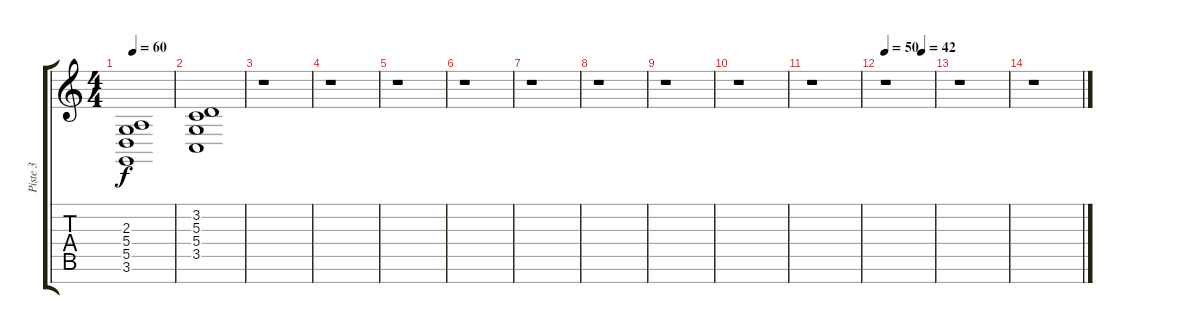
\track ("Piste 3" "Piste 3") {instrument rockorgan}
\staff {score tabs}
\tuning (E4 B3 G3 D3 A2 E2 B1) {hide}
\ts (4 4)
\tempo 60
\clef g2
\ks c
(2.3 5.4 5.5 3.6).1{dy f} |
(3.2 5.3 5.4 3.5).1 |
r.1 |
r.1 |
r.1 |
r.1 |
r.1 |
r.1 |
r.1 |
r.1 |
r.1 |
\tempo 50
\tempo (42 0.75)
r.1 |
r.1 |
r.1
